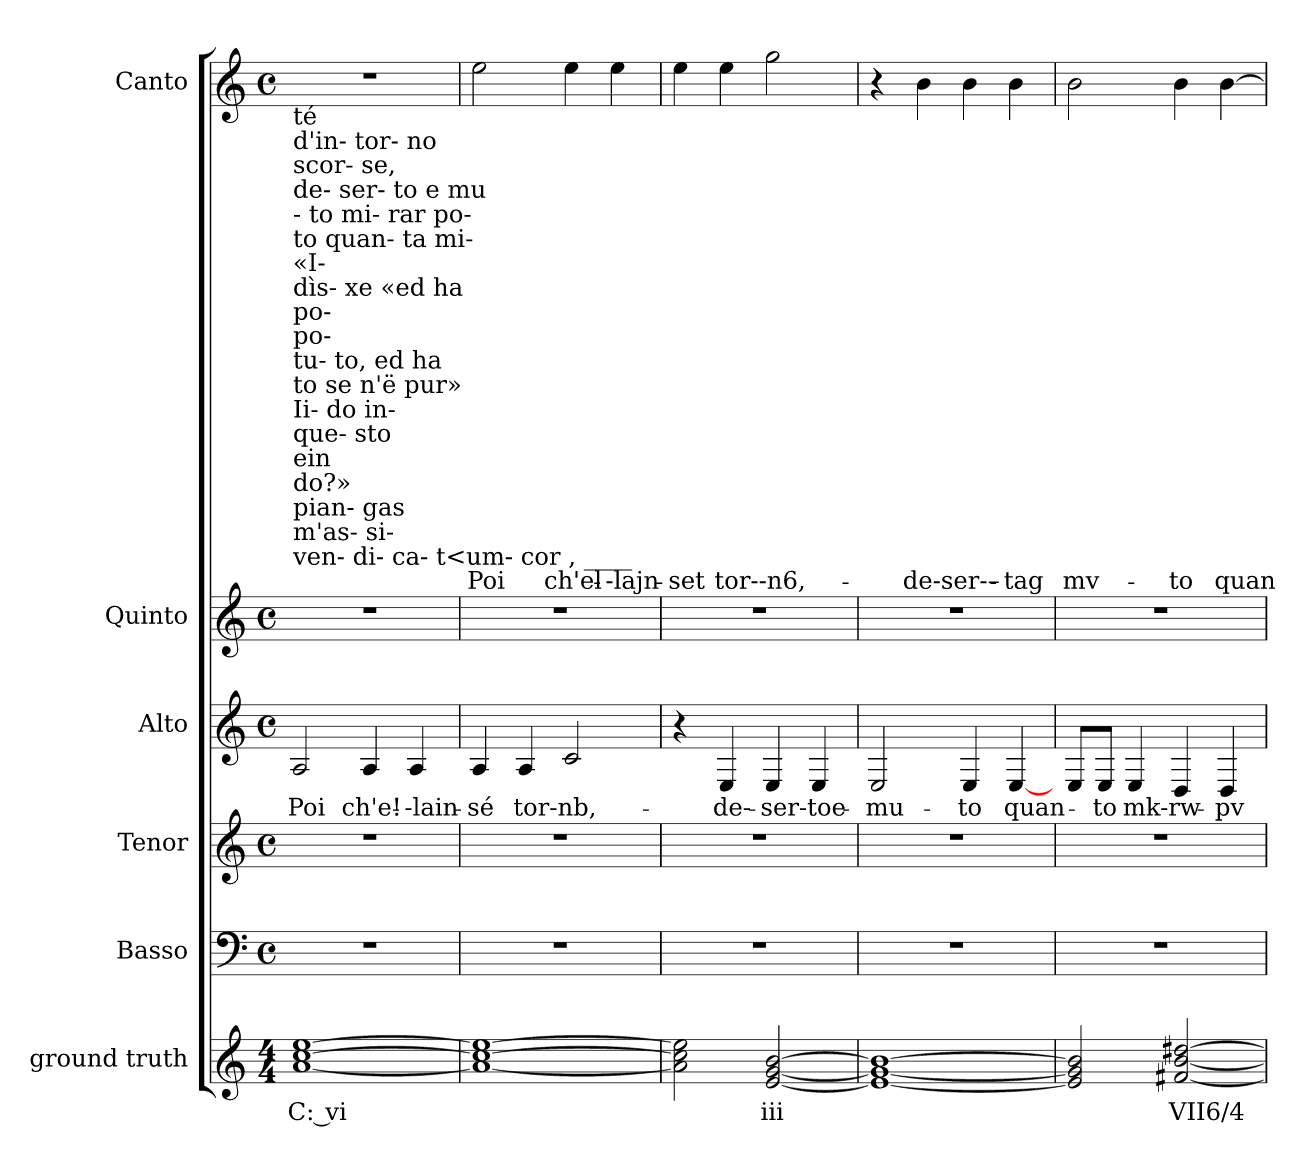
**kern	**text	**kern	**kern	**kern	**text	**kern	**kern	**text
*part6	*part6	*part5	*part4	*part3	*part3	*part2	*part1	*part1
*staff6	*staff6	*staff5	*staff4	*staff3	*staff3	*staff2	*staff1	*staff1
*I"ground truth	*	*I"Basso	*I"Tenor	*I"Alto	*	*I"Quinto	*I"Canto	*
*	*	*I'B.	*I'T.	*I'A.	*	*I'Q.	*I'C.	*
*	*	*clefF4	*clefG2	*clefG2	*	*clefG2	*clefG2	*
*k[]	*	*k[]	*k[]	*k[]	*	*k[]	*k[]	*
*	*	*C:	*C:	*C:	*	*C:	*C:	*
*M4/4	*	*M4/4	*M4/4	*M4/4	*	*M4/4	*M4/4	*
*	*	*met(c)	*met(c)	*met(c)	*	*met(c)	*met(c)	*
=1	=1	=1	=1	=1	=1	=1	=1	=1
!	!	!	!	!	!	!	!LO:TX:b:t=té	!
!	!	!	!	!	!	!	!LO:TX:b:t=d'in- tor- no	!
!	!	!	!	!	!	!	!LO:TX:b:t=scor- se,	!
!	!	!	!	!	!	!	!LO:TX:b:t=de- ser- to e mu	!
!	!	!	!	!	!	!	!LO:TX:b:t=- to mi- rar po-	!
!	!	!	!	!	!	!	!LO:TX:b:t=to quan- ta mi-	!
!	!	!	!	!	!	!	!LO:TX:b:t=«I-	!
!	!	!	!	!	!	!	!LO:TX:b:t=dìs- xe «ed ha	!
!	!	!	!	!	!	!	!LO:TX:b:t=po-	!
!	!	!	!	!	!	!	!LO:TX:b:t=po-	!
!	!	!	!	!	!	!	!LO:TX:b:t=tu- to, ed ha	!
!	!	!	!	!	!	!	!LO:TX:b:t=to se n'ë pur»	!
!	!	!	!	!	!	!	!LO:TX:b:t=Ii- do in-	!
!	!	!	!	!	!	!	!LO:TX:b:t=que- sto	!
!	!	!	!	!	!	!	!LO:TX:b:t=ein	!
!	!	!	!	!	!	!	!LO:TX:b:t=do?»	!
!	!	!	!	!	!	!	!LO:TX:b:t=pian- gas	!
!	!	!	!	!	!	!	!LO:TX:b:t=m'as- si-	!
!	!	!	!	!	!	!	!LO:TX:b:t=ven- di- ca- t<um- cor , ____	!
[1a [1cc [1ee	C: vi	1r	1r	2A	-Poi	1r	1r	.
.	.	.	.	4A	-ch'e!-	.	.	.
.	.	.	.	4A	--lain-	.	.	.
=2	=2	=2	=2	=2	=2	=2	=2	=2
1a_ 1cc_ 1ee_	.	1r	1r	4A	-sé	1r	2ee	-Poi
.	.	.	.	4A	-tor-nb,-	.	.	.
.	.	.	.	2c	.	.	4ee	-ch'el-
.	.	.	.	.	.	.	4ee	--lajn-
=3	=3	=3	=3	=3	=3	=3	=3	=3
2a] 2cc] 2ee]	.	1r	1r	4r	.	1r	4ee	-set
.	.	.	.	4E	-de---	.	4ee	-tor--n6,-
[2e [2g [2b	iii	.	.	4E	-ser-toe-	.	2gg	.
.	.	.	.	4E	.	.	.	.
=4	=4	=4	=4	=4	=4	=4	=4	=4
1e_ 1g_ 1b_	.	1r	1r	2E	-mu-	1r	4r	.
.	.	.	.	.	.	.	4b	-de-ser-–-
.	.	.	.	4E	-to	.	4b	.
.	.	.	.	[4E	-quan-	.	4b	-tag
=5	=5	=5	=5	=5	=5	=5	=5	=5
2e] 2g] 2b]	.	1r	1r	8EJ	.	1r	2b	-mv-
.	.	.	.	8EJ	-to	.	.	.
.	.	.	.	4E	-mk-rw-	.	.	.
[2f#X [2b [2dd#X	VII6/4	.	.	4D	.	.	4b	-to
.	.	.	.	4D	-pv-	.	[4b	-quan-
=	=	=	=	=	=	=	=	=
*-	*-	*-	*-	*-	*-	*-	*-	*-
